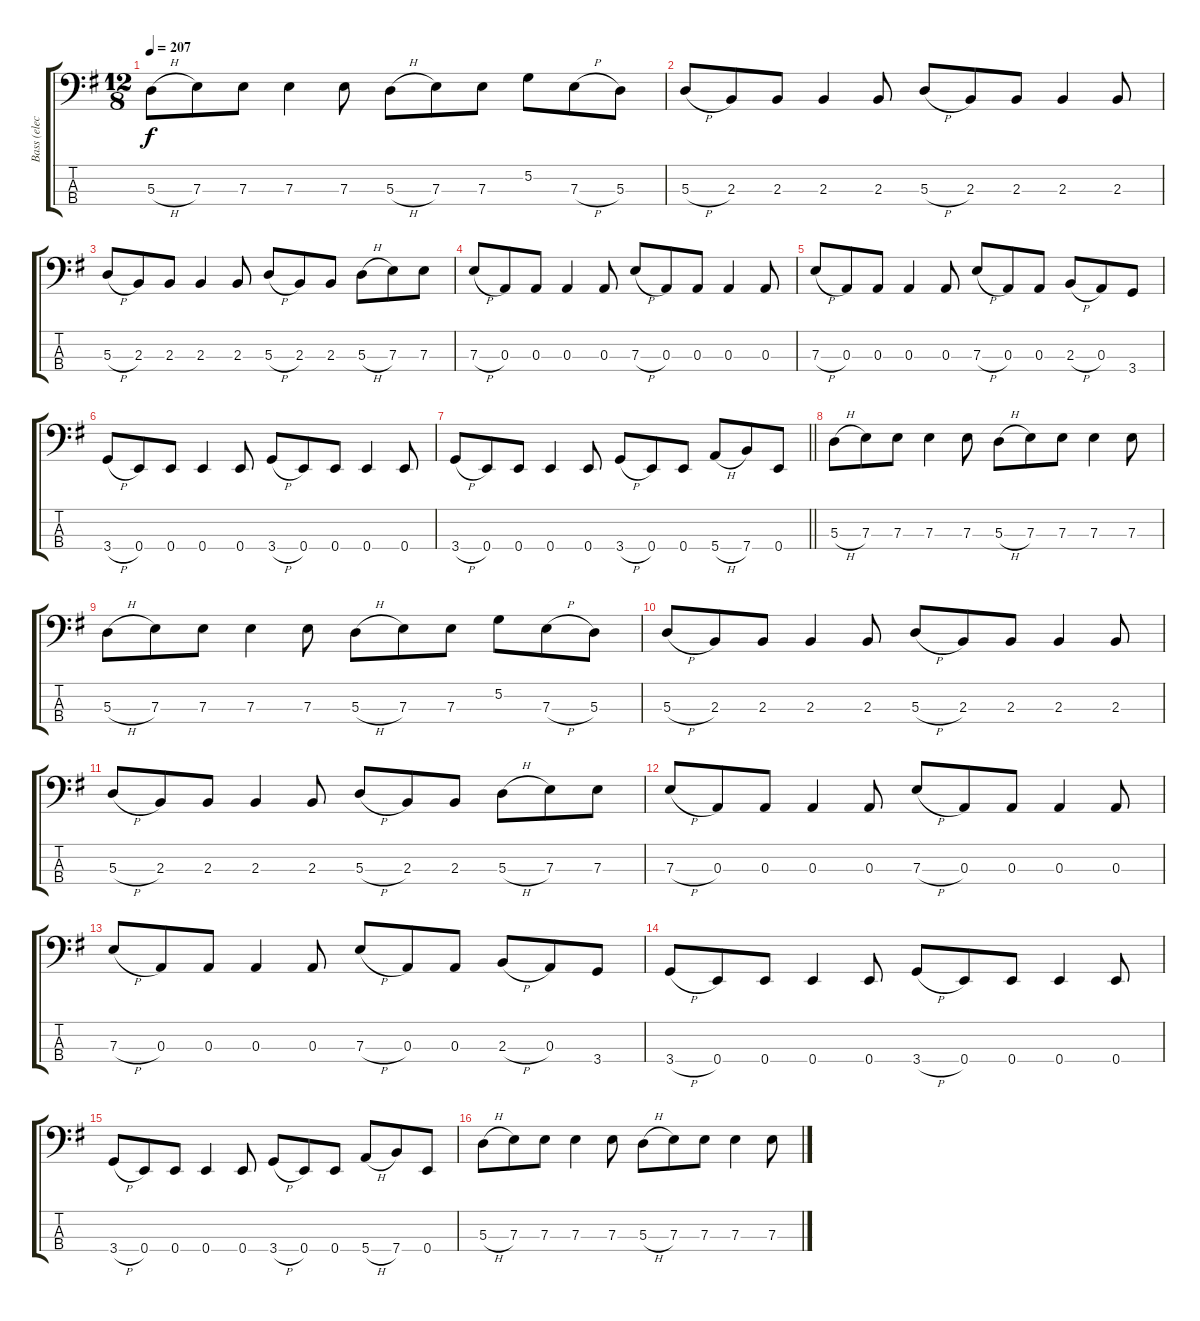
\track ("Bass (elec.)" "Bass (elec") {instrument electricbasspick}
\staff {score tabs}
\tuning (G2 D2 A1 E1) {hide}
\ts (12 8)
\tempo 207
\clef f4
\ks g
5.3{h}.8{dy f} 7.3.8 7.3.8 7.3.4 7.3.8 5.3{h}.8 7.3.8 7.3.8 5.2.8 7.3{h}.8 5.3.8 |
5.3{h}.8 2.3.8 2.3.8 2.3.4 2.3.8 5.3{h}.8 2.3.8 2.3.8 2.3.4 2.3.8 |
5.3{h}.8 2.3.8 2.3.8 2.3.4 2.3.8 5.3{h}.8 2.3.8 2.3.8 5.3{h}.8 7.3.8 7.3.8 |
7.3{h}.8 0.3.8 0.3.8 0.3.4 0.3.8 7.3{h}.8 0.3.8 0.3.8 0.3.4 0.3.8 |
7.3{h}.8 0.3.8 0.3.8 0.3.4 0.3.8 7.3{h}.8 0.3.8 0.3.8 2.3{h}.8 0.3.8 3.4.8 |
3.4{h}.8 0.4.8 0.4.8 0.4.4 0.4.8 3.4{h}.8 0.4.8 0.4.8 0.4.4 0.4.8 |
\barLineRight lightlight
3.4{h}.8 0.4.8 0.4.8 0.4.4 0.4.8 3.4{h}.8 0.4.8 0.4.8 5.4{h}.8 7.4.8 0.4.8 |
\section ("" "")
5.3{h}.8 7.3.8 7.3.8 7.3.4 7.3.8 5.3{h}.8 7.3.8 7.3.8 7.3.4 7.3.8 |
5.3{h}.8 7.3.8 7.3.8 7.3.4 7.3.8 5.3{h}.8 7.3.8 7.3.8 5.2.8 7.3{h}.8 5.3.8 |
5.3{h}.8 2.3.8 2.3.8 2.3.4 2.3.8 5.3{h}.8 2.3.8 2.3.8 2.3.4 2.3.8 |
5.3{h}.8 2.3.8 2.3.8 2.3.4 2.3.8 5.3{h}.8 2.3.8 2.3.8 5.3{h}.8 7.3.8 7.3.8 |
7.3{h}.8 0.3.8 0.3.8 0.3.4 0.3.8 7.3{h}.8 0.3.8 0.3.8 0.3.4 0.3.8 |
7.3{h}.8 0.3.8 0.3.8 0.3.4 0.3.8 7.3{h}.8 0.3.8 0.3.8 2.3{h}.8 0.3.8 3.4.8 |
3.4{h}.8 0.4.8 0.4.8 0.4.4 0.4.8 3.4{h}.8 0.4.8 0.4.8 0.4.4 0.4.8 |
3.4{h}.8 0.4.8 0.4.8 0.4.4 0.4.8 3.4{h}.8 0.4.8 0.4.8 5.4{h}.8 7.4.8 0.4.8 |
5.3{h}.8 7.3.8 7.3.8 7.3.4 7.3.8 5.3{h}.8 7.3.8 7.3.8 7.3.4 7.3.8
